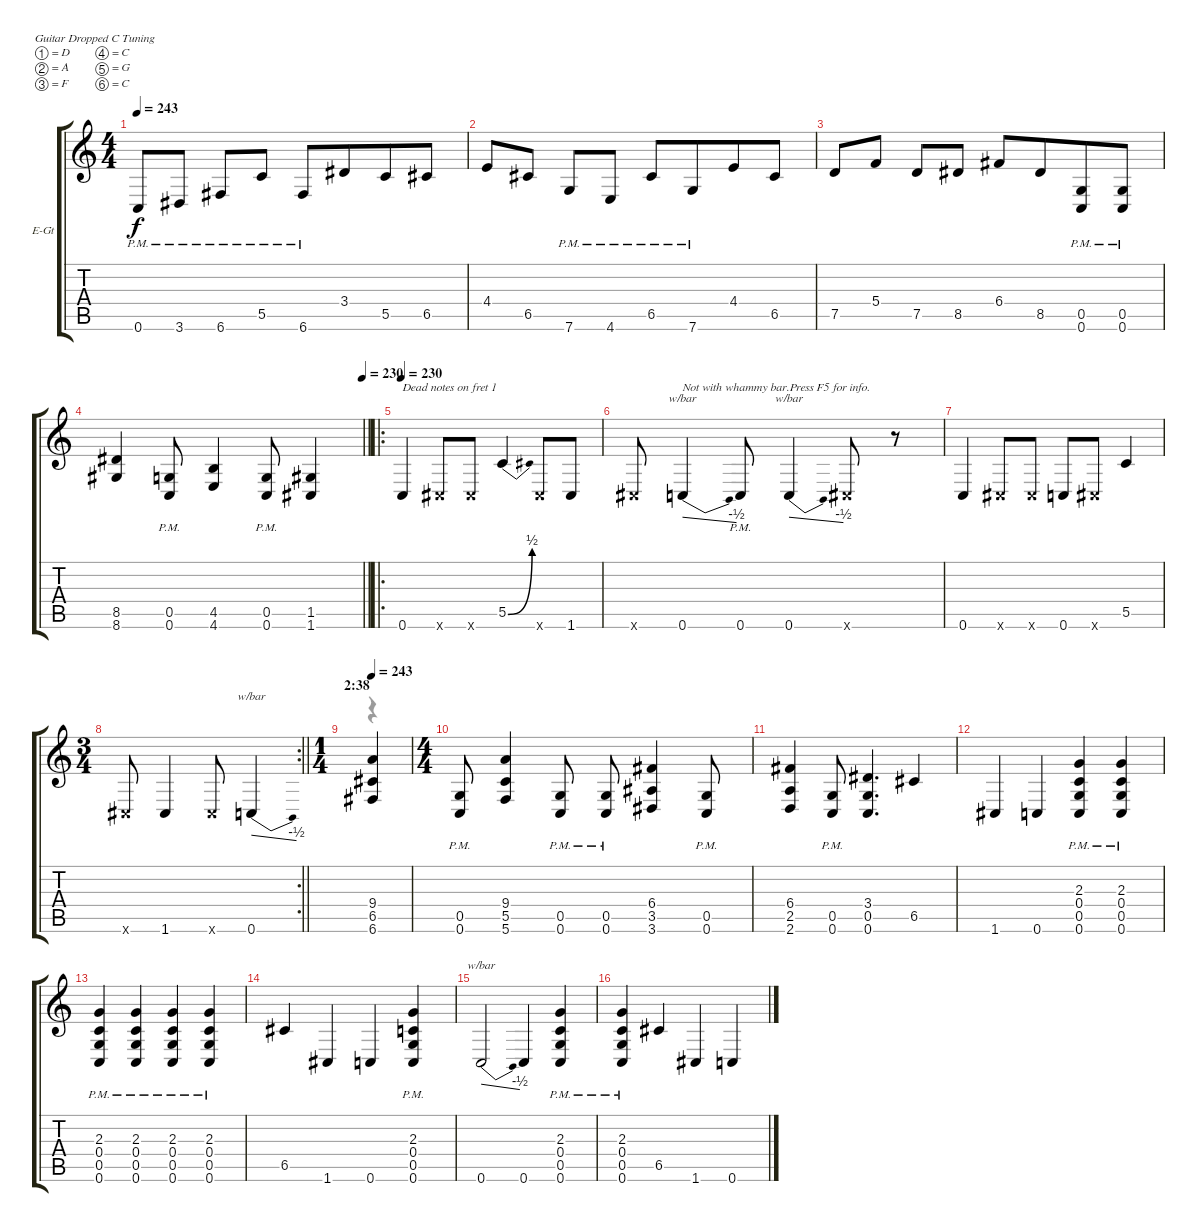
\bracketExtendMode groupsimilarinstruments
\firstSystemTrackNameOrientation horizontal
\otherSystemsTrackNameOrientation horizontal
\track ("Left Guitar" "E-Gt") {instrument distortionguitar}
\staff {score tabs}
\tuning (D4 A3 F3 C3 G2 C2)
\voice
\ts (4 4)
\beaming (8 2 2 4)
\tempo 243
\clef g2
\ks c
0.6{pm}.8{dy f} 3.6{pm}.8 6.6{pm}.8 5.5{pm}.8 6.6{pm}.8 3.4.8 5.5.8 6.5.8 |
4.4.8 6.5.8 7.6{pm}.8 4.6{pm}.8 6.5{pm}.8 7.6{pm}.8 4.4.8 6.5.8 |
7.5.8 5.4.8 7.5.8 8.5.8 6.4.8 8.5.8 (0.5{pm} 0.6{pm}).8 (0.5{pm} 0.6{pm}).8 |
\tempo (230 1)
\barLineRight lightlight
(8.5 8.6).4 (0.5{pm} 0.6{pm}).8 (4.5 4.6).4 (0.5{pm} 0.6{pm}).8 (1.5 1.6).4 |
\ro
\tempo 230
0.6.4{txt "Dead notes on fret 1"} 1.6{x}.8 1.6{x}.8 5.5{be (bend 0 0 60 2)}.4 1.6{x}.8 1.6.8 |
1.6{x}.8 0.6.4{tbe (dive default 0 0 60 -2) txt "Not with whammy bar.Press F5 for info."} 0.6{pm}.8 0.6.4{tbe (dive default 0 0 60 -2)} 1.6{x}.8 r.8 |
0.6.4 1.6{x}.8 1.6{x}.8 0.6.8 1.6{x}.8 5.5.4 |
\rc 2
\ts (3 4)
\beaming (8 2 2 2)
\barLineRight lightlight
1.6{x}.8 1.6.4 1.6{x}.8 0.6.4{tbe (dive default 0 0 60 -2)} |
\ts (1 4)
\beaming (8 2)
\section ("" "2:38")
\tempo 243
(9.4 6.5 6.6).4 |
\ts (4 4)
\beaming (8 2 2 2 2)
(0.5{pm} 0.6{pm}).8 (9.4 5.5 5.6).4 (0.5{pm} 0.6{pm}).8 (0.5{pm} 0.6{pm}).8 (6.4 3.5 3.6).4 (0.5{pm} 0.6{pm}).8 |
(6.4 2.5 2.6).4 (0.5{pm} 0.6{pm}).8 (3.4 0.5 0.6).4{d} 6.5.4 |
1.6.4 0.6.4 (2.3{pm} 0.4{pm} 0.5{pm} 0.6{pm}).4 (2.3{pm} 0.4{pm} 0.5{pm} 0.6{pm}).4 |
(2.3{pm} 0.4{pm} 0.5{pm} 0.6{pm}).4 (2.3{pm} 0.4{pm} 0.5{pm} 0.6{pm}).4 (2.3{pm} 0.4{pm} 0.5{pm} 0.6{pm}).4 (2.3{pm} 0.4{pm} 0.5{pm} 0.6{pm}).4 |
6.5.4 1.6.4 0.6.4 (2.3{pm} 0.4{pm} 0.5{pm} 0.6{pm}).4 |
0.6.2{tbe (dive default 0 0 60 -2)} 0.6.4 (2.3{pm} 0.4{pm} 0.5{pm} 0.6{pm}).4 |
(2.3{pm} 0.4{pm} 0.5{pm} 0.6{pm}).4 6.5.4 1.6.4 0.6.4
\voice
\clef g2
\ottava regular
\simile none
\ks c
|
|
|
\barLineRight lightlight
|
|
|
|
\barLineRight lightlight
|
r.4{dy mf} |
|
|
|
|
|
|
